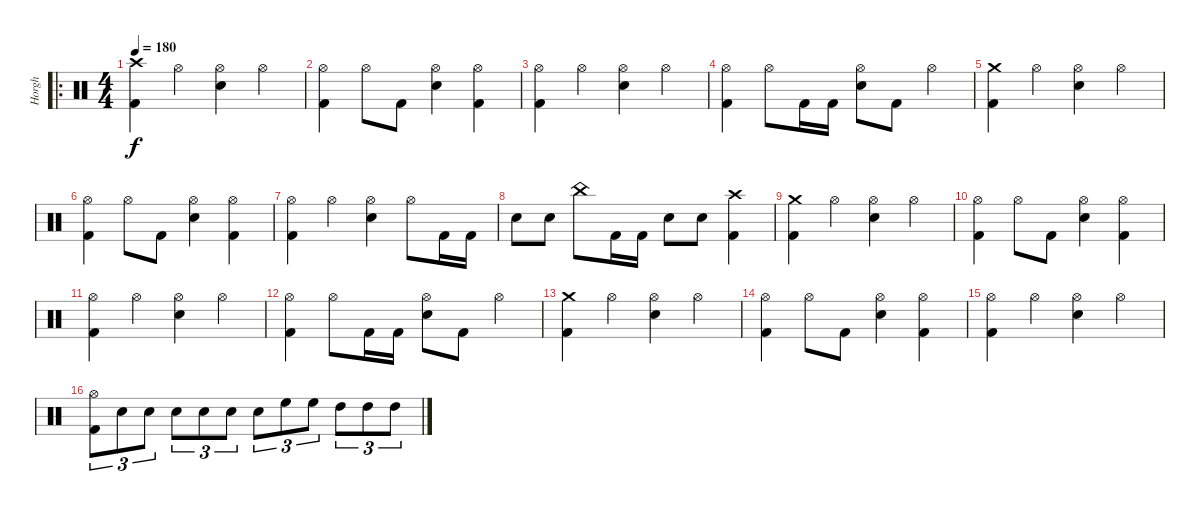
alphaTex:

\track ("Horgh" "Horgh") {instrument percussion}
\staff {score}
\articulation defaults
\ro
\ts (4 4)
\tempo 180
\clef neutral
\ks c
("Crash high (hit)" "Kick (hit) 2").4{dy f} "Hi-Hat (open)".4 ("Hi-Hat (open)" "Electric Snare (hit)").4 "Hi-Hat (open)".4 |
("Hi-Hat (open)" "Kick (hit) 2").4 "Hi-Hat (open)".8 "Kick (hit) 2".8 ("Hi-Hat (open)" "Electric Snare (hit)").4 ("Hi-Hat (open)" "Kick (hit) 2").4 |
("Hi-Hat (open)" "Kick (hit) 2").4 "Hi-Hat (open)".4 ("Hi-Hat (open)" "Electric Snare (hit)").4 "Hi-Hat (open)".4 |
("Hi-Hat (open)" "Kick (hit) 2").4 "Hi-Hat (open)".8 "Kick (hit) 2".16 "Kick (hit) 2".16 ("Hi-Hat (open)" "Electric Snare (hit)").8 "Kick (hit) 2".8 "Hi-Hat (open)".4 |
("Crash medium (hit)" "Kick (hit) 2").4 "Hi-Hat (open)".4 ("Hi-Hat (open)" "Electric Snare (hit)").4 "Hi-Hat (open)".4 |
("Hi-Hat (open)" "Kick (hit) 2").4 "Hi-Hat (open)".8 "Kick (hit) 2".8 ("Hi-Hat (open)" "Electric Snare (hit)").4 ("Hi-Hat (open)" "Kick (hit) 2").4 |
("Hi-Hat (open)" "Kick (hit) 2").4 "Hi-Hat (open)".4 ("Hi-Hat (open)" "Electric Snare (hit)").4 "Hi-Hat (open)".8 "Kick (hit) 2".16 "Kick (hit) 2".16 |
"Electric Snare (hit)".8 "Electric Snare (hit)".8 "China (hit)".8 "Kick (hit) 2".16 "Kick (hit) 2".16 "Electric Snare (hit)".8 "Electric Snare (hit)".8 ("Crash high (hit)" "Kick (hit) 2").4 |
("Crash medium (hit)" "Kick (hit) 2").4 "Hi-Hat (open)".4 ("Hi-Hat (open)" "Electric Snare (hit)").4 "Hi-Hat (open)".4 |
("Hi-Hat (open)" "Kick (hit) 2").4 "Hi-Hat (open)".8 "Kick (hit) 2".8 ("Hi-Hat (open)" "Electric Snare (hit)").4 ("Hi-Hat (open)" "Kick (hit) 2").4 |
("Hi-Hat (open)" "Kick (hit) 2").4 "Hi-Hat (open)".4 ("Hi-Hat (open)" "Electric Snare (hit)").4 "Hi-Hat (open)".4 |
("Hi-Hat (open)" "Kick (hit) 2").4 "Hi-Hat (open)".8 "Kick (hit) 2".16 "Kick (hit) 2".16 ("Hi-Hat (open)" "Electric Snare (hit)").8 "Kick (hit) 2".8 "Hi-Hat (open)".4 |
("Crash medium (hit)" "Kick (hit) 2").4 "Hi-Hat (open)".4 ("Hi-Hat (open)" "Electric Snare (hit)").4 "Hi-Hat (open)".4 |
("Hi-Hat (open)" "Kick (hit) 2").4 "Hi-Hat (open)".8 "Kick (hit) 2".8 ("Hi-Hat (open)" "Electric Snare (hit)").4 ("Hi-Hat (open)" "Kick (hit) 2").4 |
("Hi-Hat (open)" "Kick (hit) 2").4 "Hi-Hat (open)".4 ("Hi-Hat (open)" "Electric Snare (hit)").4 "Hi-Hat (open)".4 |
("Hi-Hat (open)" "Kick (hit) 2").8{tu (3 2)} "Electric Snare (hit)".8{tu (3 2)} "Electric Snare (hit)".8{tu (3 2)} "Electric Snare (hit)".8{tu (3 2)} "Electric Snare (hit)".8{tu (3 2)} "Electric Snare (hit)".8{tu (3 2)} "Electric Snare (hit)".8{tu (3 2)} "High Floor Tom (hit)".8{tu (3 2)} "High Floor Tom (hit)".8{tu (3 2)} "High Tom (hit)".8{tu (3 2)} "High Tom (hit)".8{tu (3 2)} "High Tom (hit)".8{tu (3 2)}
